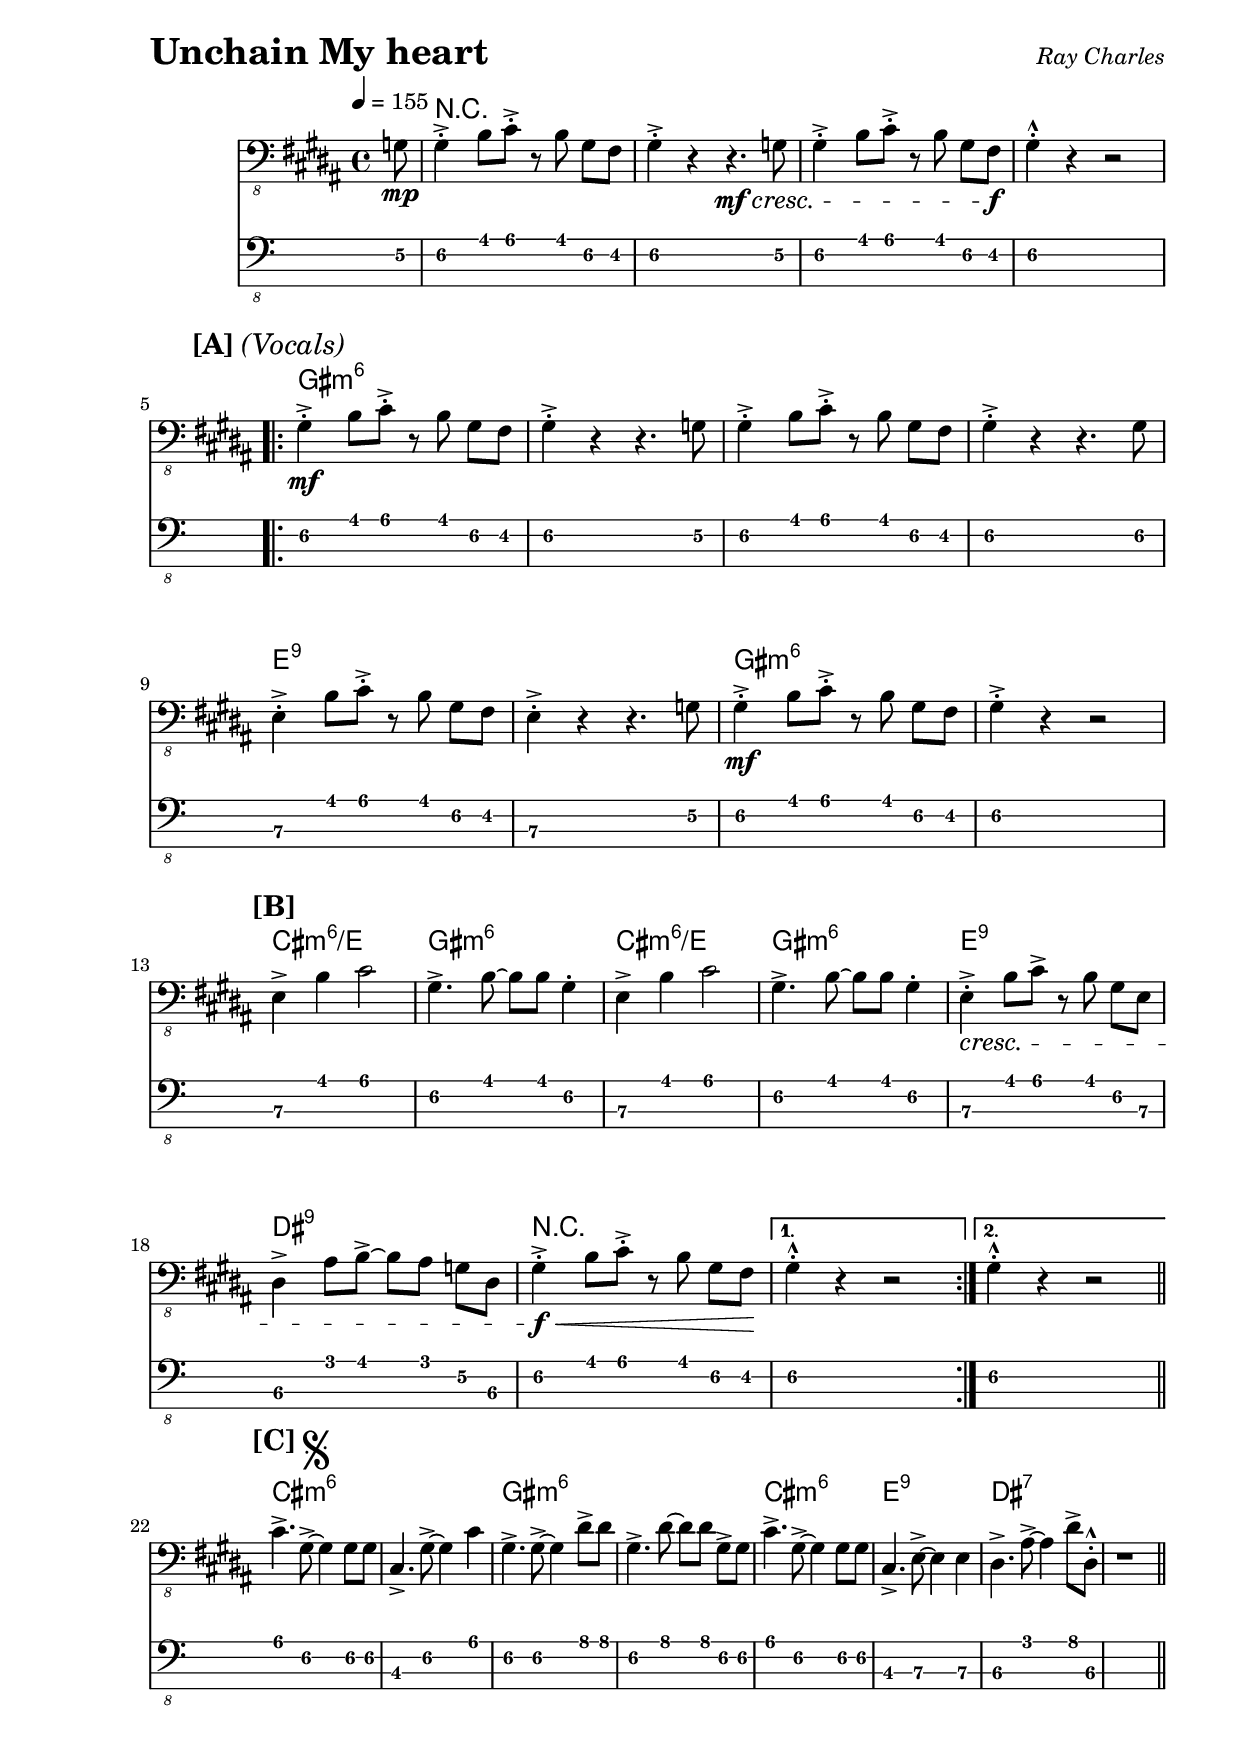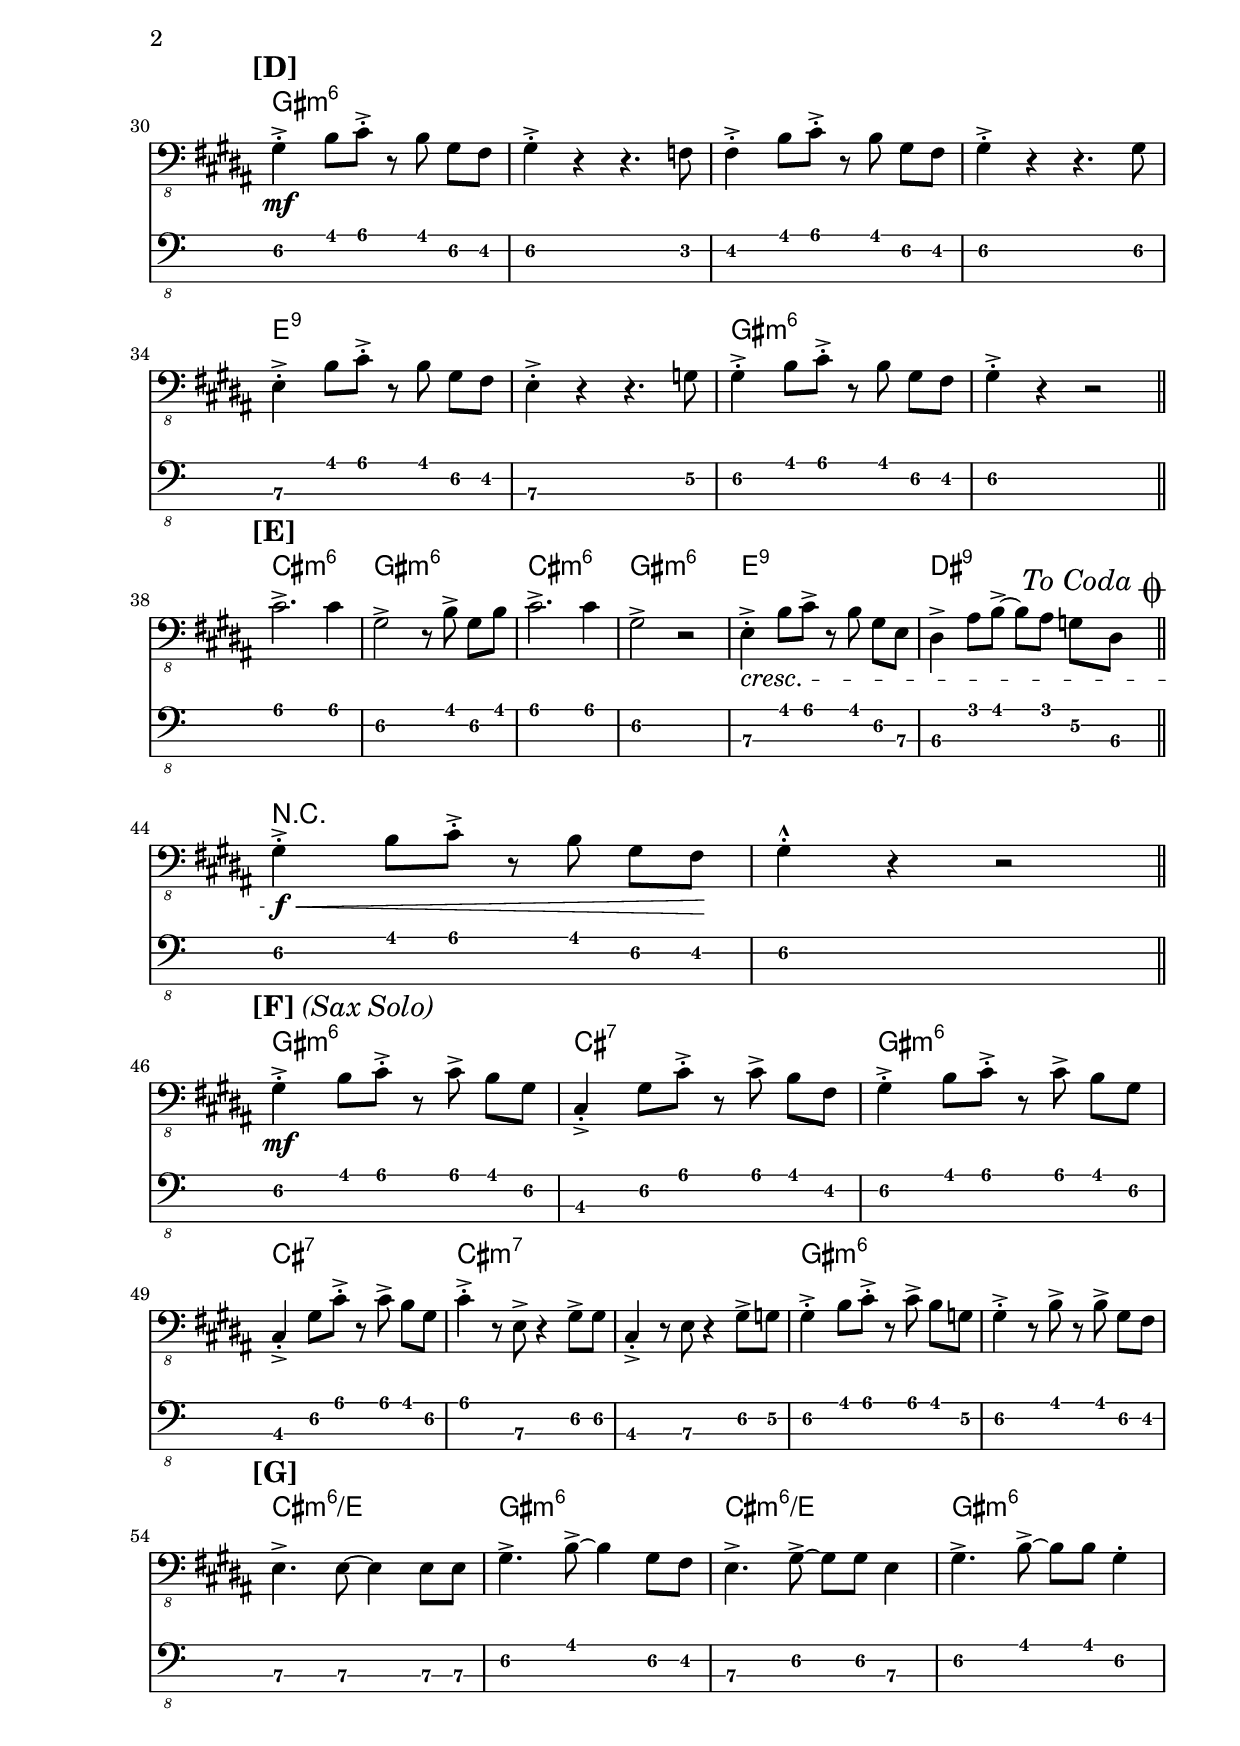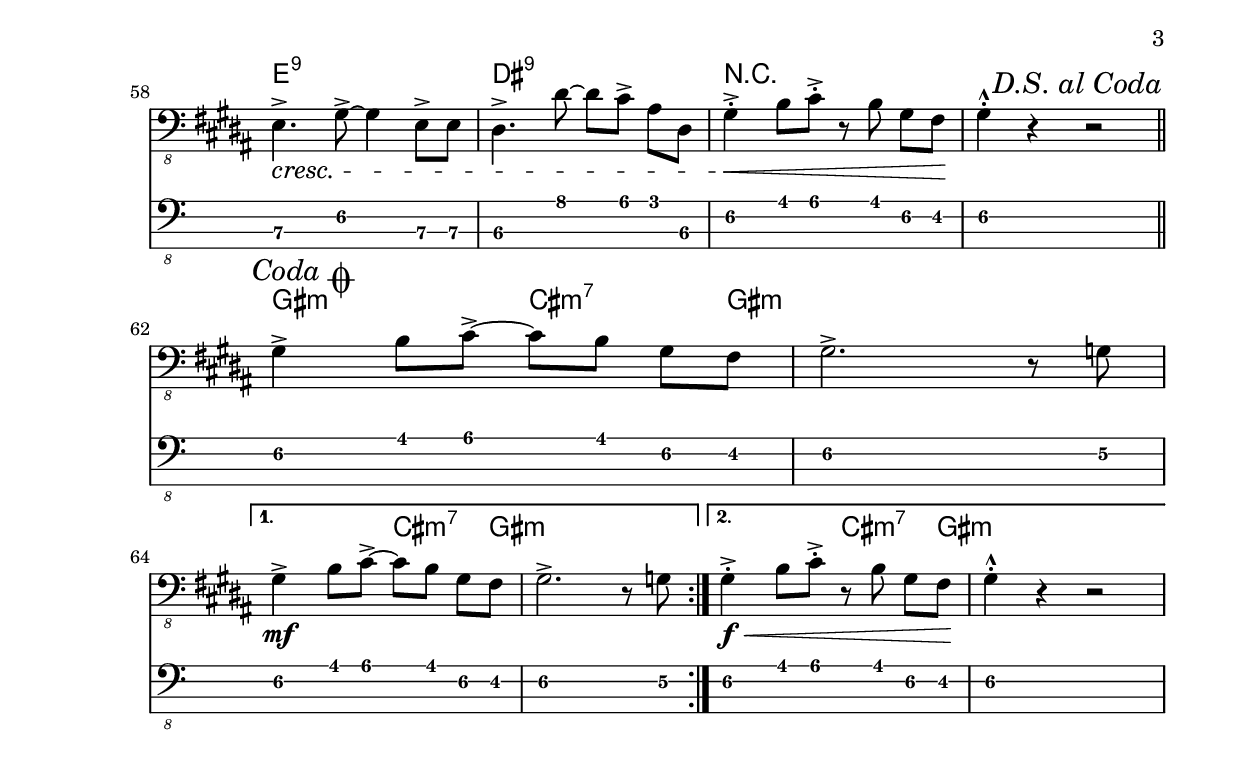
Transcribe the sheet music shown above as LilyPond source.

% LilyBin

% Unchain My Heart - Ray Charles

\version "2.18.0"

\paper { 
  left-margin = 1.0\in
  right-margin = 0.5\in
}

symbols = \relative c {
  \clef "bass_8"
  \key b \major
  \time 4/4
  \set Timing.beamExceptions = #'()
  \set Timing.baseMoment = #(ly:make-moment 1/4)
  \set Timing.beatStructure = #'(1 1 1 1)
  \tempo 4 = 155

  \partial 8 g8 \mp |

  gis4-.-> b8 cis8-.-> r8 b8  gis8 fis8 | gis4-.-> r4 r4. \mf \cresc g8 |
  gis4-.-> b8 cis8-.-> r8 b8  gis8 fis8 \f | gis4-.-^ r4 r2 |
  \break

  \repeat volta 2 {

    %% 5
    \mark \markup { \bold {[A]} \italic {(Vocals)} }
    gis4-.-> \mf b8 cis8-.-> r8 b8  gis8 fis8 | gis4-.-> r4 r4. g8 |
    gis4-.-> b8 cis8-.-> r8 b8  gis8 fis8 | gis4-.-> r4 r4. gis8 |
    %%\break
    
    %% 9
    e4-.-> b'8 cis8-.-> r8 b8  gis8 fis8 | e4-.-> r4 r4. g8 | 
    gis4-.-> \mf b8 cis8-.-> r8 b8  gis8 fis8 | gis4-.-> r4 r2 |
    \break

    %% 13
    \mark \markup { \bold {[B]} }
    e4-> b'4 cis2 | gis4.-> b8 ~b8 b8 gis4-. | 
    e4-> b'4 cis2 | gis4.-> b8 ~b8 b8 gis4-. |
    e4-.-> \cresc b'8 cis8-> r8 b8  gis8 e8 |
    %%\break
    
    %% 18
    dis4-> ais'8 b8-> ~b8 ais8 g8 dis8 | 
    gis4-.-> \f \< b8 cis8-.-> r8 b8  gis8 fis8 \! |
    
  } \alternative {
    { gis4-.-^ r4 r2 | }
    { gis4-.-^ r4 r2 | \bar "||" }
  }
  \break
  
  %% 22
  \mark \markup { \bold {[C]} \musicglyph #"scripts.segno" }
  cis4.-> gis8-> ~gis4 gis8 gis8 | cis,4.-> gis'8-> ~gis4 cis4 |
  gis4.-> gis8-> ~gis4 dis'8-> dis8 |
  gis,4.-> dis'8 ~dis8 dis8 gis,8-> gis8 |
  %%\break
  
  %% 26
  cis4.-> gis8-> ~gis4 gis8 gis8 | cis,4.-> e8-> ~e4 e4 |
  dis4.-> ais'8-> ~ais4 dis8-> dis,8-.-^| r1 \bar "||" |
  \break
  
  %% 30
  \mark \markup { \bold {[D]} }
  gis4-.-> \mf b8 cis8-.-> r8 b8  gis8 fis8 | gis4-.-> r4 r4. f8 | 
  fis4-.-> b8 cis8-.-> r8 b8  gis8 fis8 |
  %%\break
 
  %% 33
  gis4-.-> r4 r4. gis8 |
  e4-.-> b'8 cis8-.-> r8 b8 gis8 fis8 |
  e4-.-> r4 r4. g8 | 
  gis4-.-> b8 cis8-.-> r8 b8 gis8 fis8 |
  %%\break
  
  %% 37
  gis4-.-> r4 r2 \bar "||" |
  \break %% NEW
  \mark \markup { \bold {[E]} }
  cis2.-> cis4 | gis2-> r8 b8->  gis8 b8 | cis2.-> cis4 |
  %%\break
  
  %% 41
  gis2-> r2 | 
  e4-.-> \cresc b'8 cis8-> r8 b8  gis8 e8 |
  dis4-> ais'8 b8-> ~b8 ais8 g8       
      \mark \markup { 
          \italic { "To Coda" } 
          \musicglyph #"scripts.coda" }  
      dis8 \bar "||" |
   \break
   
   %% 44
   gis4-.-> \f \< b8 cis8-.-> r8 b8  gis8 fis8 \! |
   gis4-.-^ r4 r2 \bar "||" |
   \break %% NEW
   \mark \markup { \bold {[F]} \italic {(Sax Solo)} }
   gis4-.-> \mf b8 cis8-.-> r8 cis8->  b8 gis8 |
   cis,4-.-> gis'8 cis8-.-> r8 cis8->  b8 fis8 |
   %%\break
   
   %% 48
   gis4-.-> b8 cis8-.-> r8 cis8->  b8 gis8 |
   cis,4-.-> gis'8 cis8-.-> r8 cis8->  b8 gis8 |
   cis4-.-> r8 e,8-> r4 gis8-> gis8 |
   cis,4-.-> r8 e8 r4 gis8-> g8 | 
   gis4-.-> b8 cis8-.-> r8 cis8->  b8 g8 | 
   %%\break
   
   %% 53
   gis4-.-> r8 b8-> r8 b8->  gis8 fis8 |
   \break %% NEW
   \mark \markup { \bold {[G]} } 
     e4.-> e8 ~e4 e8 e8 |
   gis4.-> b8-> ~b4 gis8 fis8 |
   e4.-> gis8-> ~gis8 gis8 e4 |
   %%\break
   
   %% 57
   gis4.-> b8-> ~b8 b8 gis4-. |
   e4.-> \cresc gis8-> ~gis4 e8-> e8 |
   dis4.-> dis'8 ~dis8 cis8-> ais8 dis,8 |
   gis4-.-> \< b8 cis8-.-> r8 b8  gis8 fis8 \! |
   gis4-.-^ r4 
     \mark \markup { \italic { "D.S. al Coda" } }  
     r2 \bar "||" |
   \break
   
   %%62
   \mark \markup { \italic { "Coda" } \musicglyph #"scripts.coda" } 
   \repeat volta 2 {
     gis4-> b8 cis8-> ~cis8 b8 gis8 fis8 |
     gis2.-> r8 g8 |
     \break
   } \alternative {
     %% 64
     { gis4-> \mf b8 cis8-> ~cis8  b8  gis8 fis8 | 
       gis2.-> r8 g8 | }
     { gis4-.-> \f \< b8 cis8-.-> r8 b8  gis8 fis8 \! |
       gis4-.-^ r4 r2  | }
   }

}

these_chords = \chordmode {
  \set majorSevenSymbol = \markup { maj7 }

  \partial 8 s8 |

  r1 | s | s | s |

  \repeat volta 2 {
    %% 5
    gis1:m6 | s | s | s
    %% 9
    e1:9 | s | gis:m6 | s
    %% 13
    cis1:m6/e | gis:m6 | cis:m6/e | gis:m6 | e:9 |
    %% 18
    dis1:9 | r |
  } \alternative {
    { s1 | }
    { s1 | }
  }
  %% 22
  cis1:m6 | s | gis:m6 | s |
  %% 26
  cis1:m6 | e:9 | dis:7 | s |
  %% 30
  gis1:m6 | s | s
  %% 33 
  s1 | e:9 | s1 | gis:m6 |
  %% 37
  s1 | cis:m6 | gis:m6 | cis:m6 |
  %% 41
  gis:m6 | e:9 | dis:9 |
  %% 44
  r1 | s | gis1:m6 | cis:7 |
  gis1:m6 | cis:7 | cis:m7 | s1 | gis:m6  |
  %% 53
  s1 | cis1:m6/e | gis:m6 | cis:m6/e |
  %% 57
  gis1:m6 | e:9 | dis:9 | r | s |
  %% 62
  \repeat volta 2 {
     gis2:m cis4.:m7 gis8:m | s1 |
  } \alternative {
    %% 64
    { s2 cis4.:m7 gis8:m | s1 | }
    { s2 cis4.:m7 gis8:m | s1 | }
  }
}

\header {
  piece = \markup { \fontsize #4 \bold "Unchain My heart" }
  opus = \markup { \italic "Ray Charles" }
}
  
\score {
  <<
    \new ChordNames \these_chords
    \new Staff \symbols
    \new TabStaff
    \with { stringTunings = #bass-tuning } 
    { 
      \set TabStaff.minimumFret = #3
      \set TabStaff.restrainOpenStrings = ##t
      \symbols
    }
  >>
  \layout {
    \context {
      \Score
    }
  }
  \midi {}
}

